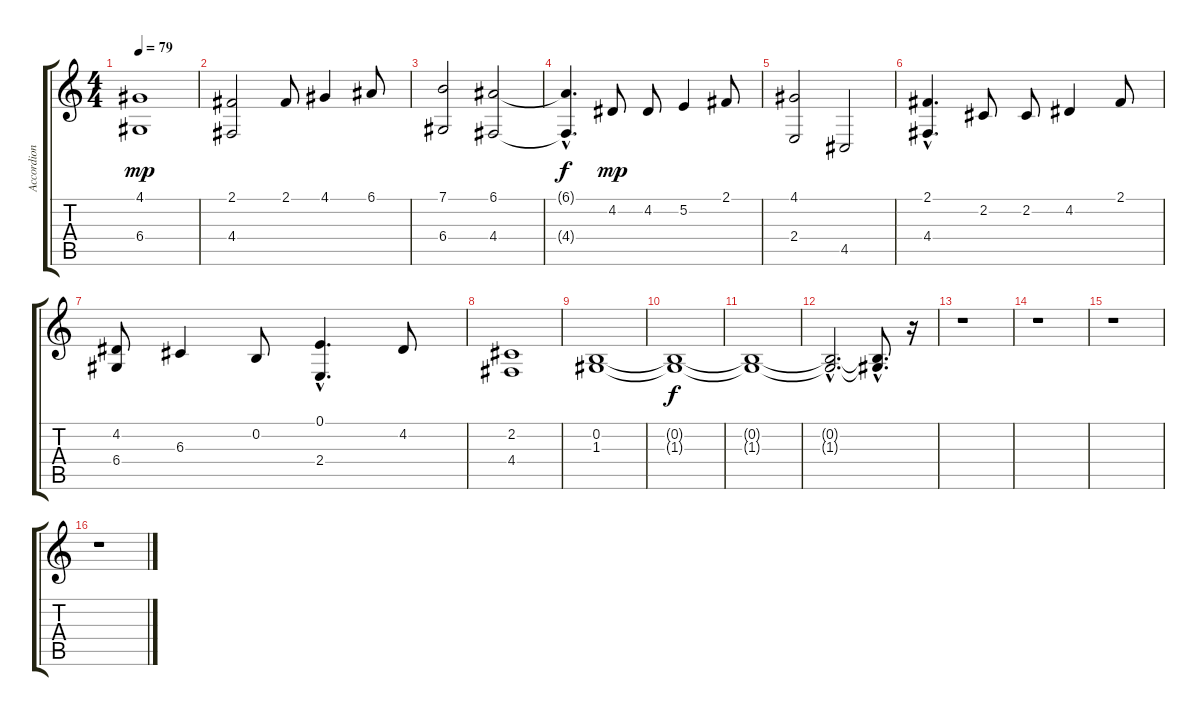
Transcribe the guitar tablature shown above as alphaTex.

\track ("Accordion" "Accordion") {instrument tangoaccordion}
\staff {score tabs}
\tuning (E4 B3 G3 D3 A2 E2) {hide}
\ts (4 4)
\tempo 79
\clef g2
\ks c
(4.1 6.4).1{dy mp} |
(2.1 4.4).2 2.1.8 4.1.4 6.1.8 |
(7.1 6.4).2 (6.1 4.4).2 |
(6.1{hac t} 4.4{t}).4{d dy f} 4.2.8{dy mp} 4.2.8 5.2.4 2.1.8 |
(4.1 2.4).2 4.5.2 |
(2.1{hac} 4.4).4{d} 2.2.8 2.2.8 4.2.4 2.1.8 |
(4.2 6.4).8 6.3.4 0.2.8 (0.1{hac} 2.4).4{d} 4.2.8 |
(2.2 4.4).1 |
(0.2 1.3).1 |
(0.2{t} 1.3{t}).1{dy f} |
(0.2{t} 1.3{t}).1 |
(0.2{hac t} 1.3{hac t}).2{d} (0.2{hac t} 1.3{hac t}).8{d} r.16 |
r.1 |
r.1 |
r.1 |
r.1
